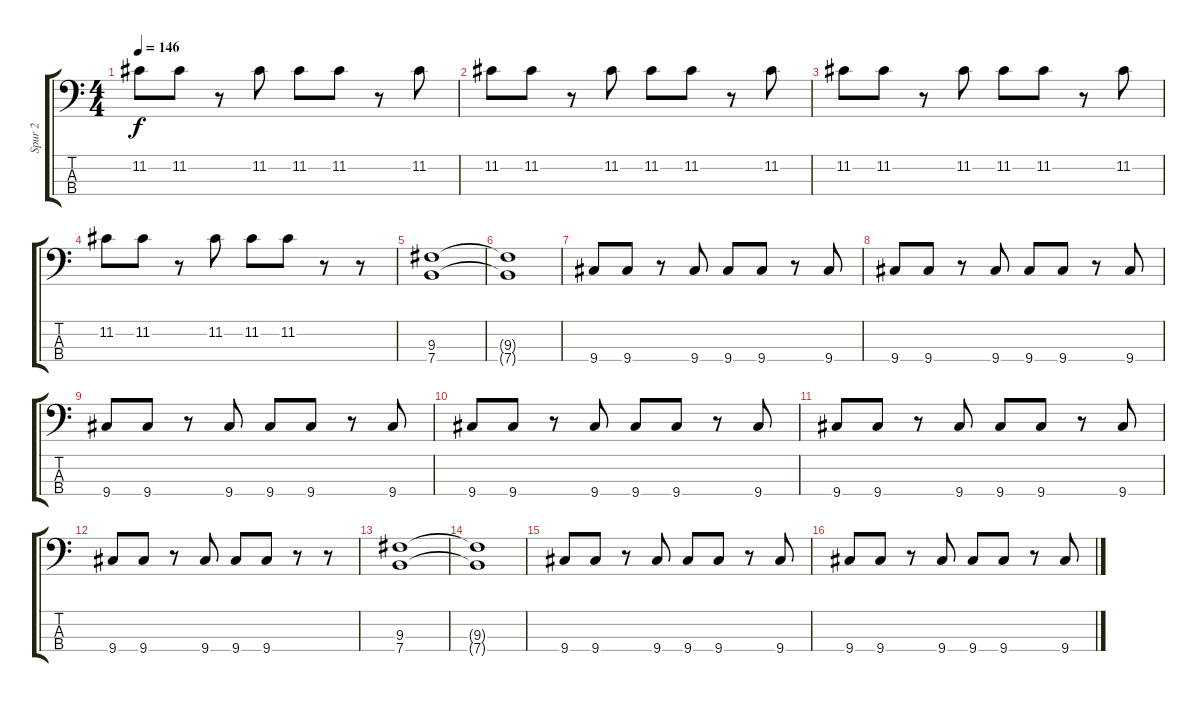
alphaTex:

\track ("Spur 2" "Spur 2") {instrument electricbasspick}
\staff {score tabs}
\tuning (G2 D2 A1 E1) {hide}
\ts (4 4)
\tempo 146
\clef f4
\ks c
11.2.8{dy f} 11.2.8 r.8 11.2.8 11.2.8 11.2.8 r.8 11.2.8 |
11.2.8 11.2.8 r.8 11.2.8 11.2.8 11.2.8 r.8 11.2.8 |
11.2.8 11.2.8 r.8 11.2.8 11.2.8 11.2.8 r.8 11.2.8 |
11.2.8 11.2.8 r.8 11.2.8 11.2.8 11.2.8 r.8 r.8 |
(9.3 7.4).1 |
(9.3{t} 7.4{t}).1 |
9.4.8 9.4.8 r.8 9.4.8 9.4.8 9.4.8 r.8 9.4.8 |
9.4.8 9.4.8 r.8 9.4.8 9.4.8 9.4.8 r.8 9.4.8 |
9.4.8 9.4.8 r.8 9.4.8 9.4.8 9.4.8 r.8 9.4.8 |
9.4.8 9.4.8 r.8 9.4.8 9.4.8 9.4.8 r.8 9.4.8 |
9.4.8 9.4.8 r.8 9.4.8 9.4.8 9.4.8 r.8 9.4.8 |
9.4.8 9.4.8 r.8 9.4.8 9.4.8 9.4.8 r.8 r.8 |
(9.3 7.4).1 |
(9.3{t} 7.4{t}).1 |
9.4.8 9.4.8 r.8 9.4.8 9.4.8 9.4.8 r.8 9.4.8 |
9.4.8 9.4.8 r.8 9.4.8 9.4.8 9.4.8 r.8 9.4.8
